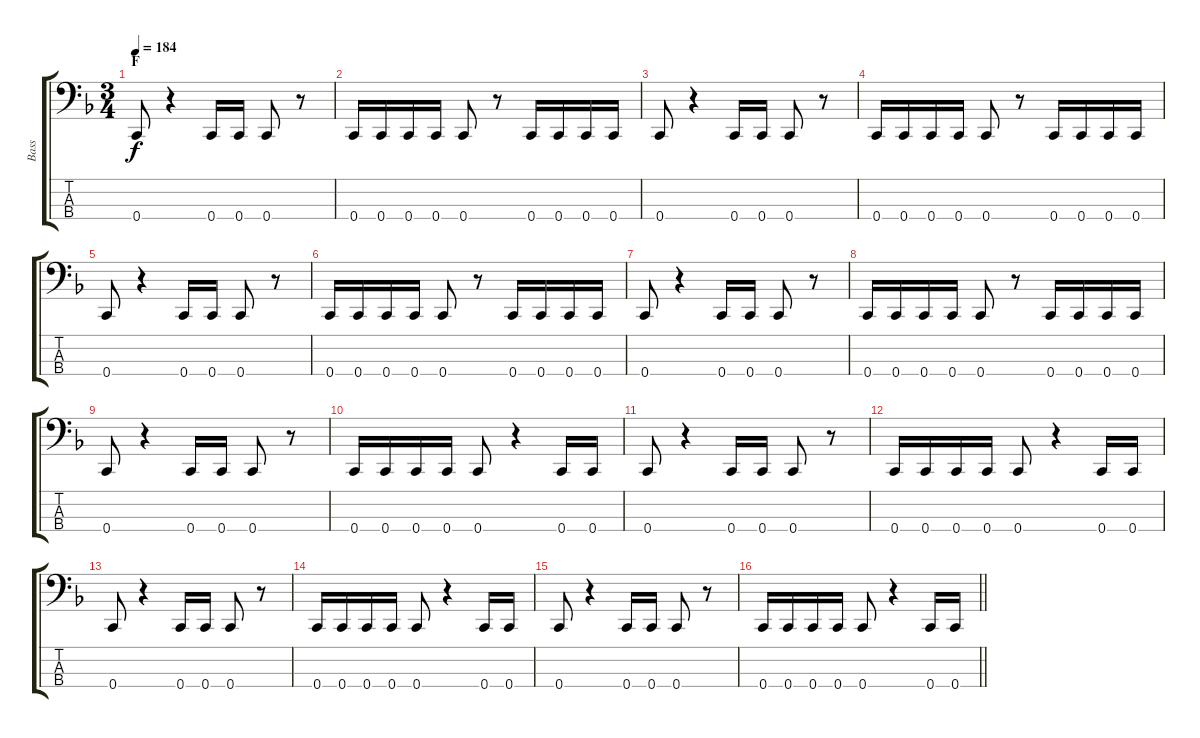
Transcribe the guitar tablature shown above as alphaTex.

\track ("Bass" "Bass") {instrument electricbasspick}
\staff {score tabs}
\tuning (F2 C2 G1 C1) {hide}
\ts (3 4)
\section ("" "F")
\tempo 184
\clef f4
\ks f
0.4.8{dy f} r.4 0.4.16 0.4.16 0.4.8 r.8 |
0.4.16 0.4.16 0.4.16 0.4.16 0.4.8 r.8 0.4.16 0.4.16 0.4.16 0.4.16 |
0.4.8 r.4 0.4.16 0.4.16 0.4.8 r.8 |
0.4.16 0.4.16 0.4.16 0.4.16 0.4.8 r.8 0.4.16 0.4.16 0.4.16 0.4.16 |
0.4.8 r.4 0.4.16 0.4.16 0.4.8 r.8 |
0.4.16 0.4.16 0.4.16 0.4.16 0.4.8 r.8 0.4.16 0.4.16 0.4.16 0.4.16 |
0.4.8 r.4 0.4.16 0.4.16 0.4.8 r.8 |
0.4.16 0.4.16 0.4.16 0.4.16 0.4.8 r.8 0.4.16 0.4.16 0.4.16 0.4.16 |
0.4.8 r.4 0.4.16 0.4.16 0.4.8 r.8 |
0.4.16 0.4.16 0.4.16 0.4.16 0.4.8 r.4 0.4.16 0.4.16 |
0.4.8 r.4 0.4.16 0.4.16 0.4.8 r.8 |
0.4.16 0.4.16 0.4.16 0.4.16 0.4.8 r.4 0.4.16 0.4.16 |
0.4.8 r.4 0.4.16 0.4.16 0.4.8 r.8 |
0.4.16 0.4.16 0.4.16 0.4.16 0.4.8 r.4 0.4.16 0.4.16 |
0.4.8 r.4 0.4.16 0.4.16 0.4.8 r.8 |
\barLineRight lightlight
0.4.16 0.4.16 0.4.16 0.4.16 0.4.8 r.4 0.4.16 0.4.16
